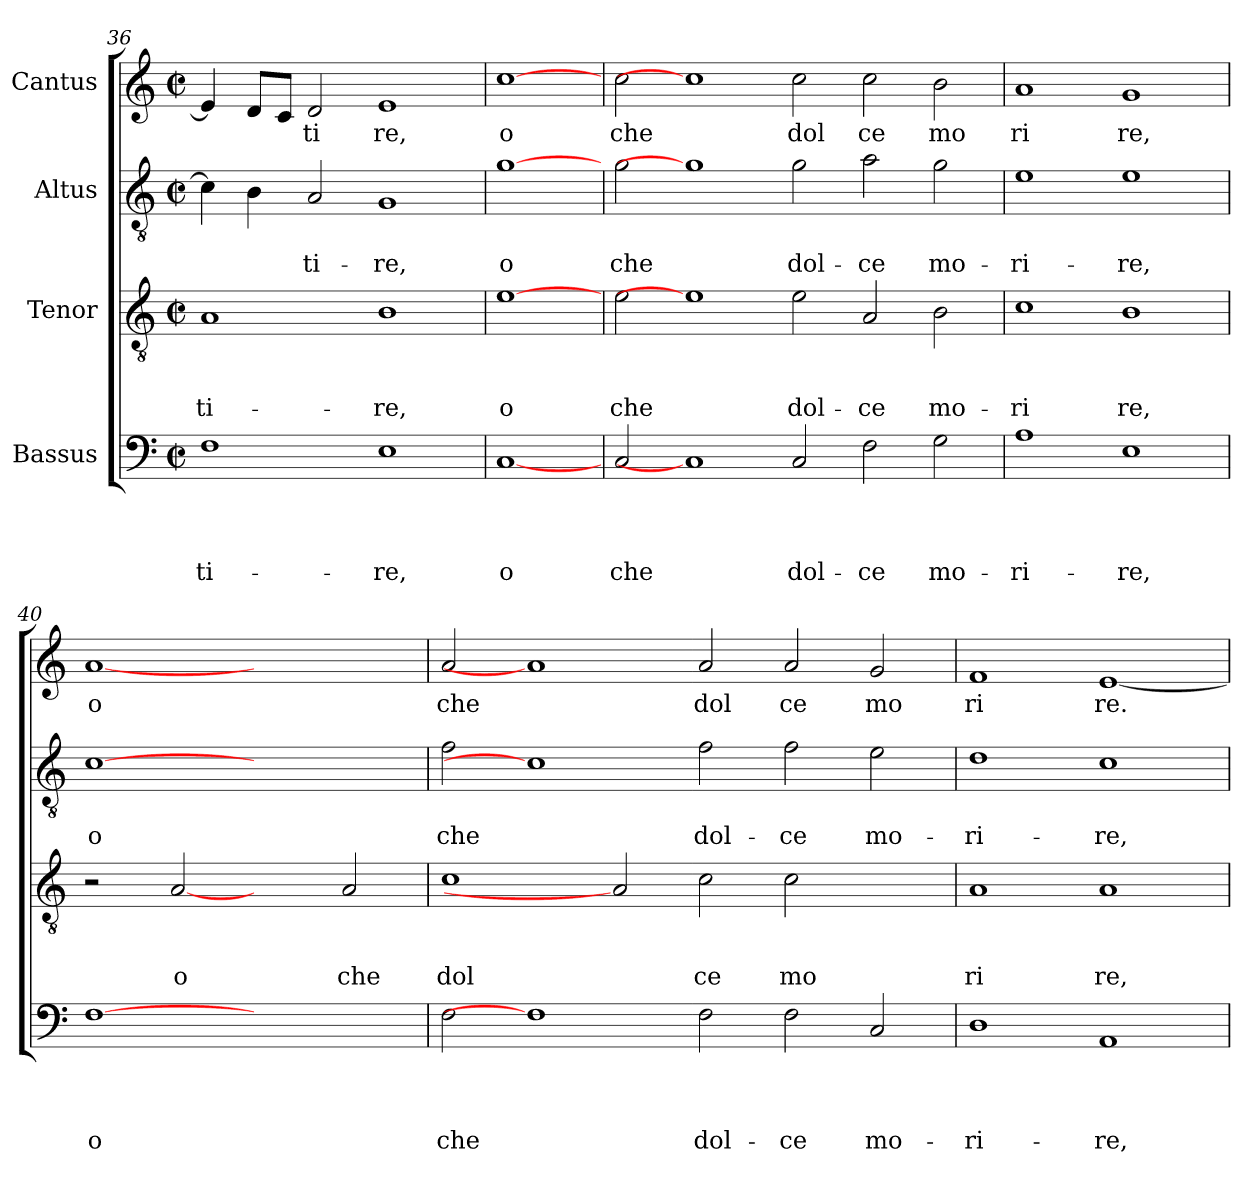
**kern	**text	**text	**text	**text	**kern	**text	**text	**text	**kern	**text	**text	**kern	**text
*part4	*part4	*part4	*part4	*part4	*part3	*part3	*part3	*part3	*part2	*part2	*part2	*part1	*part1
*staff4	*staff4	*staff4	*staff4	*staff4	*staff3	*staff3	*staff3	*staff3	*staff2	*staff2	*staff2	*staff1	*staff1
*I"Bassus	*	*	*	*	*I"Tenor	*	*	*	*I"Altus	*	*	*I"Cantus	*
*clefF4	*	*	*	*	*clefGv2	*	*	*	*clefGv2	*	*	*clefG2	*
*k[]	*	*	*	*	*k[]	*	*	*	*k[]	*	*	*k[]	*
*C:	*	*	*	*	*C:	*	*	*	*C:	*	*	*C:	*
*M2/2	*	*	*	*	*M2/2	*	*	*	*M2/2	*	*	*M2/2	*
*met(c|)	*	*	*	*	*met(c|)	*	*	*	*met(c|)	*	*	*met(c|)	*
=36	=36	=36	=36	=36	=36	=36	=36	=36	=36	=36	=36	=36	=36
!	!	!	!	!LO:LY:b	!	!	!	!LO:LY:b	!	!	!	!	!
1F	.	.	.	-ti-	1A	.	.	-ti-	4c\]	.	.	4e/]	.
.	.	.	.	.	.	.	.	.	4B\	.	.	8d/L	.
.	.	.	.	.	.	.	.	.	.	.	.	8c/J	.
!	!	!	!	!	!	!	!	!	!	!	!LO:LY:b	!	!LO:LY:b
.	.	.	.	.	.	.	.	.	2A/	.	-ti-	2d/	ti
!	!	!	!	!LO:LY:b	!	!	!	!LO:LY:b	!	!	!LO:LY:b	!	!LO:LY:b
1E	.	.	.	-re,	1B	.	.	-re,	1G	.	-re,	1e	re,
=37	=37	=37	=37	=37	=37	=37	=37	=37	=37	=37	=37	=37	=37
!	!	!	!	!LO:LY:b	!	!	!	!LO:LY:b	!	!	!LO:LY:b	!	!LO:LY:b
[1C	.	.	.	o	[1e	.	.	o	[1g	.	o	[1cc	o
=38	=38	=38	=38	=38	=38	=38	=38	=38	=38	=38	=38	=38	=38
!	!	!	!	!LO:LY:b	!	!	!	!LO:LY:b	!	!	!LO:LY:b	!	!LO:LY:b
2C/	.	.	.	che	2e\	.	.	che	2g\	.	che	2cc\	che
1C]	.	.	.	.	1e]	.	.	.	1g]	.	.	1cc]	.
!	!	!	!	!LO:LY:b	!	!	!	!LO:LY:b	!	!	!LO:LY:b	!	!LO:LY:b
2C/	.	.	.	dol-	2e\	.	.	dol-	2g\	.	dol-	2cc\	dol
!	!	!	!	!LO:LY:b	!	!	!	!LO:LY:b	!	!	!LO:LY:b	!	!LO:LY:b
2F\	.	.	.	-ce	2A/	.	.	-ce	2a\	.	-ce	2cc\	ce
!	!	!	!	!LO:LY:b	!	!	!	!LO:LY:b	!	!	!LO:LY:b	!	!LO:LY:b
2G\	.	.	.	mo-	2B\	.	.	mo-	2g\	.	mo-	2b\	mo
!!LO:LB:g=z
=39	=39	=39	=39	=39	=39	=39	=39	=39	=39	=39	=39	=39	=39
!	!	!	!	!LO:LY:b	!	!	!	!LO:LY:b	!	!	!LO:LY:b	!	!LO:LY:b
1A	.	.	.	-ri-	1c	.	.	-ri	1e	.	-ri-	1a	ri
!	!	!	!	!LO:LY:b	!	!	!	!LO:LY:b	!	!	!LO:LY:b	!	!LO:LY:b
1E	.	.	.	-re,	1B	.	.	re,	1e	.	-re,	1g	re,
=40	=40	=40	=40	=40	=40	=40	=40	=40	=40	=40	=40	=40	=40
!	!	!	!	!LO:LY:b	!	!	!	!	!	!	!LO:LY:b	!	!LO:LY:b
[1F	.	.	.	o	2r	.	.	.	[1c	.	o	[1a	o
!	!	!	!	!	!	!	!	!LO:LY:b	!	!	!	!	!
.	.	.	.	.	[2A	.	.	o	.	.	.	.	.
1ryy	.	.	.	.	2ryy	.	.	.	1ryy	.	.	1ryy	.
!	!	!	!	!	!	!	!	!LO:LY:b	!	!	!	!	!
.	.	.	.	.	2A/	.	.	che	.	.	.	.	.
=41	=41	=41	=41	=41	=41	=41	=41	=41	=41	=41	=41	=41	=41
!	!	!	!	!LO:LY:b	!	!	!	!LO:LY:b	!	!	!LO:LY:b	!	!LO:LY:b
2F\	.	.	.	che	1c	.	.	dol	2f\	.	che	2a/	che
1F]	.	.	.	.	.	.	.	.	1c]	.	.	1a]	.
.	.	.	.	.	2A]	.	.	.	.	.	.	.	.
!	!	!	!	!LO:LY:b	!	!	!	!LO:LY:b	!	!	!LO:LY:b	!	!LO:LY:b
2F\	.	.	.	dol-	2c\	.	.	ce	2f\	.	dol-	2a/	dol
!	!	!	!	!LO:LY:b	!	!	!	!LO:LY:b	!	!	!LO:LY:b	!	!LO:LY:b
2F\	.	.	.	-ce	2c\	.	.	mo	2f\	.	-ce	2a/	ce
!	!	!	!	!LO:LY:b	!	!	!	!	!	!	!LO:LY:b	!	!LO:LY:b
2C/	.	.	.	mo-	2ryy	.	.	.	2e\	.	mo-	2g/	mo
=42	=42	=42	=42	=42	=42	=42	=42	=42	=42	=42	=42	=42	=42
!	!	!	!	!LO:LY:b	!	!	!	!LO:LY:b	!	!	!LO:LY:b	!	!LO:LY:b
1D	.	.	.	-ri-	1A	.	.	ri	1d	.	-ri-	1f	ri
!	!	!	!	!LO:LY:b	!	!	!	!LO:LY:b	!	!	!LO:LY:b	!	!LO:LY:b
1AA	.	.	.	-re,	1A	.	.	re,	1c	.	-re,	[<1e	re.
=	=	=	=	=	=	=	=	=	=	=	=	=	=
*-	*-	*-	*-	*-	*-	*-	*-	*-	*-	*-	*-	*-	*-
